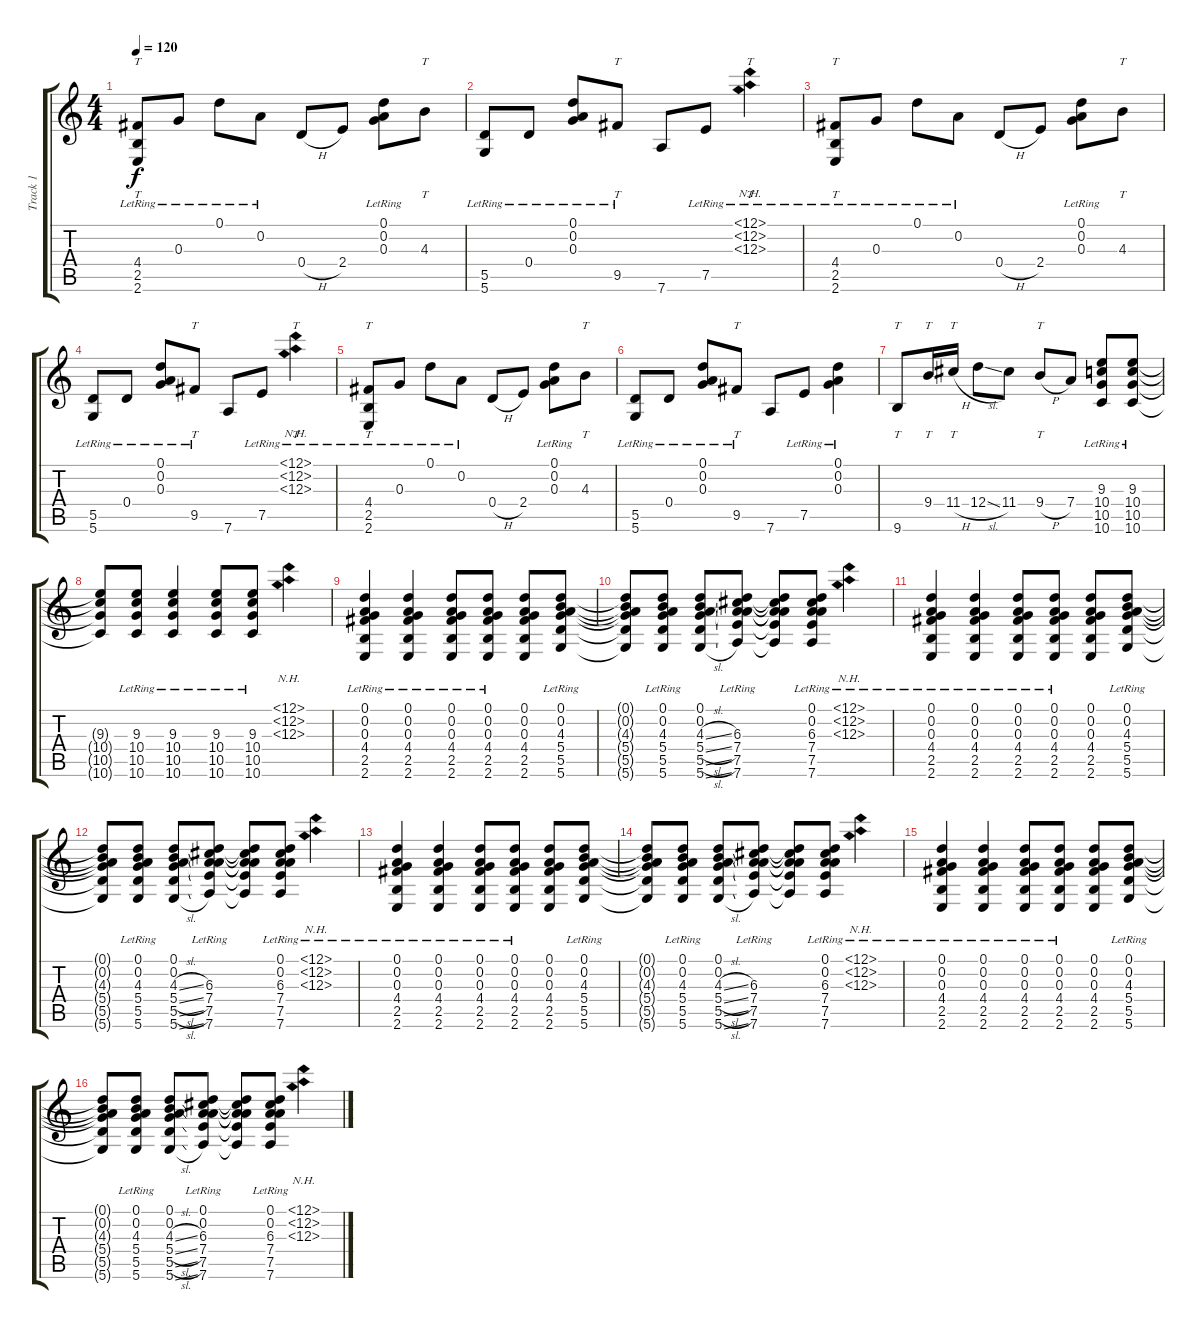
\track ("Track 1" "Track 1") {instrument acousticguitarsteel}
\staff {score tabs}
\tuning (D4 A3 G3 D3 A2 D2) {hide}
\ts (4 4)
\tempo 120
\clef g2
\ks c
(4.4{lr} 2.5 2.6).8{tt dy f} 0.3{lr}.8 0.1{lr}.8 0.2{lr}.8 0.4{h}.8 2.4.8 (0.1 0.2 0.3{lr}).8 4.3.8{tt} |
(5.5{lr} 5.6).8 0.4{lr}.8 (0.1 0.2 0.3{lr}).8 9.5{lr}.8{tt} 7.6.8 7.5{lr}.8 (12.1{nh lr} 12.2{nh} 12.3{nh lr}).4{tt} |
(4.4{lr} 2.5 2.6).8{tt} 0.3{lr}.8 0.1{lr}.8 0.2{lr}.8 0.4{h}.8 2.4.8 (0.1 0.2 0.3{lr}).8 4.3.8{tt} |
(5.5{lr} 5.6).8 0.4{lr}.8 (0.1 0.2 0.3{lr}).8 9.5{lr}.8{tt} 7.6.8 7.5{lr}.8 (12.1{nh lr} 12.2{nh} 12.3{nh lr}).4{tt} |
(4.4{lr} 2.5 2.6).8{tt} 0.3{lr}.8 0.1{lr}.8 0.2{lr}.8 0.4{h}.8 2.4.8 (0.1 0.2 0.3{lr}).8 4.3.8{tt} |
(5.5{lr} 5.6).8 0.4{lr}.8 (0.1 0.2 0.3{lr}).8 9.5{lr}.8{tt} 7.6.8 7.5{lr}.8 (0.1{lr} 0.2 0.3{lr}).4 |
9.6.8{tt} 9.4.16{tt} 11.4{h}.16{tt} 12.4{sl}.8 11.4.8 9.4{h}.8{tt} 7.4.8 (9.3{lr} 10.4 10.5 10.6).8 (9.3{lr} 10.4 10.5 10.6).8 |
(9.3{t} 10.4{t} 10.5{t} 10.6{t}).8 (9.3{lr} 10.4 10.5 10.6).8 (9.3{lr} 10.4 10.5 10.6).4 (9.3{lr} 10.4 10.5 10.6).8 (9.3{lr} 10.4 10.5 10.6).8 (12.1{nh} 12.2{nh} 12.3{nh}).4 |
(0.1 0.2 0.3{lr} 4.4 2.5 2.6).4 (0.1 0.2 0.3{lr} 4.4 2.5 2.6).4 (0.1 0.2 0.3{lr} 4.4 2.5 2.6).8 (0.1 0.2 0.3{lr} 4.4 2.5 2.6).8 (0.1 0.2 0.3 4.4 2.5 2.6).8 (0.1 0.2 4.3{lr} 5.4 5.5 5.6).8 |
(0.1{t} 0.2{t} 4.3{t} 5.4{t} 5.5{t} 5.6{t}).8 (0.1 0.2 4.3{lr} 5.4 5.5 5.6).8 (0.1 0.2 4.3{sl} 5.4{sl} 5.5{sl} 5.6{sl}).8 (0.1{t} 0.2{t} 6.3{lr} 7.4 7.5 7.6).8 (0.1{t} 0.2{t} 6.3{t} 7.4{t} 7.5{t} 7.6{t}).8 (0.1 0.2 6.3{lr} 7.4 7.5 7.6).8 (12.1{nh} 12.2{nh} 12.3{nh lr}).4 |
(0.1 0.2 0.3{lr} 4.4 2.5 2.6).4 (0.1 0.2 0.3{lr} 4.4 2.5 2.6).4 (0.1 0.2 0.3{lr} 4.4 2.5 2.6).8 (0.1 0.2 0.3{lr} 4.4 2.5 2.6).8 (0.1 0.2 0.3 4.4 2.5 2.6).8 (0.1 0.2 4.3{lr} 5.4 5.5 5.6).8 |
(0.1{t} 0.2{t} 4.3{t} 5.4{t} 5.5{t} 5.6{t}).8 (0.1 0.2 4.3{lr} 5.4 5.5 5.6).8 (0.1 0.2 4.3{sl} 5.4{sl} 5.5{sl} 5.6{sl}).8 (0.1{t} 0.2{t} 6.3{lr} 7.4 7.5 7.6).8 (0.1{t} 0.2{t} 6.3{t} 7.4{t} 7.5{t} 7.6{t}).8 (0.1 0.2 6.3{lr} 7.4 7.5 7.6).8 (12.1{nh} 12.2{nh} 12.3{nh lr}).4 |
(0.1 0.2 0.3{lr} 4.4 2.5 2.6).4 (0.1 0.2 0.3{lr} 4.4 2.5 2.6).4 (0.1 0.2 0.3{lr} 4.4 2.5 2.6).8 (0.1 0.2 0.3{lr} 4.4 2.5 2.6).8 (0.1 0.2 0.3 4.4 2.5 2.6).8 (0.1 0.2 4.3{lr} 5.4 5.5 5.6).8 |
(0.1{t} 0.2{t} 4.3{t} 5.4{t} 5.5{t} 5.6{t}).8 (0.1 0.2 4.3{lr} 5.4 5.5 5.6).8 (0.1 0.2 4.3{sl} 5.4{sl} 5.5{sl} 5.6{sl}).8 (0.1{t} 0.2{t} 6.3{lr} 7.4 7.5 7.6).8 (0.1{t} 0.2{t} 6.3{t} 7.4{t} 7.5{t} 7.6{t}).8 (0.1 0.2 6.3{lr} 7.4 7.5 7.6).8 (12.1{nh} 12.2{nh} 12.3{nh lr}).4 |
(0.1 0.2 0.3{lr} 4.4 2.5 2.6).4 (0.1 0.2 0.3{lr} 4.4 2.5 2.6).4 (0.1 0.2 0.3{lr} 4.4 2.5 2.6).8 (0.1 0.2 0.3{lr} 4.4 2.5 2.6).8 (0.1 0.2 0.3 4.4 2.5 2.6).8 (0.1 0.2 4.3{lr} 5.4 5.5 5.6).8 |
(0.1{t} 0.2{t} 4.3{t} 5.4{t} 5.5{t} 5.6{t}).8 (0.1 0.2 4.3{lr} 5.4 5.5 5.6).8 (0.1 0.2 4.3{sl} 5.4{sl} 5.5{sl} 5.6{sl}).8 (0.1 0.2 6.3{lr} 7.4 7.5 7.6).8 (0.1{t} 0.2{t} 6.3{t} 7.4{t} 7.5{t} 7.6{t}).8 (0.1 0.2 6.3{lr} 7.4 7.5 7.6).8 (12.1{nh} 12.2{nh} 12.3{nh lr}).4
